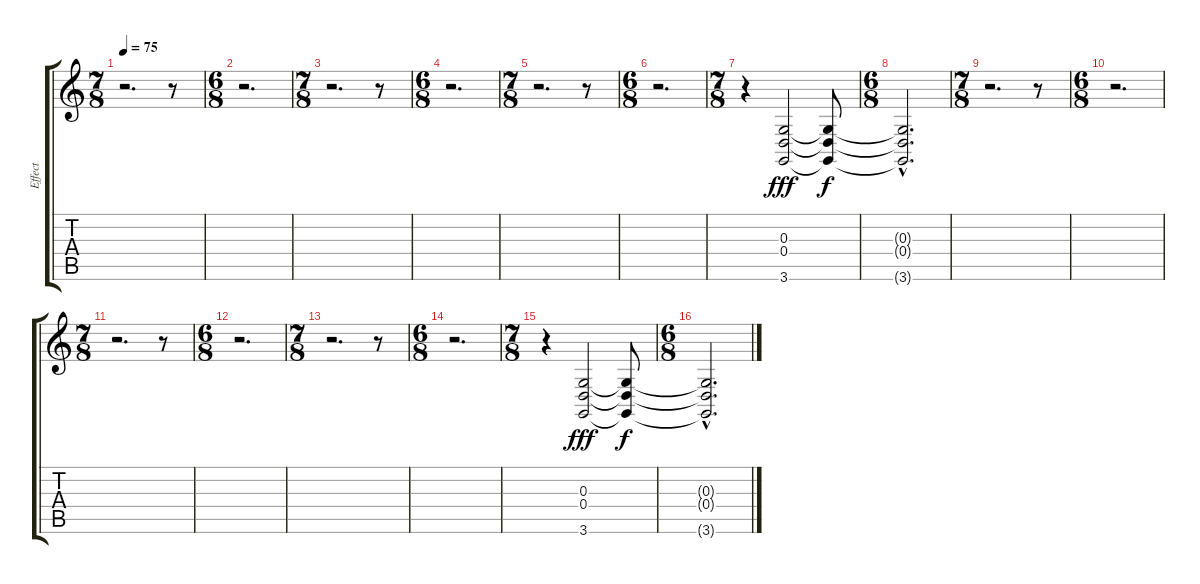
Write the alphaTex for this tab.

\track ("Effect" "Effect") {instrument blownbottle}
\staff {score tabs}
\tuning (E4 B3 G3 D3 A2 E2) {hide}
\ts (7 8)
\tempo 75
\clef g2
\ks c
r.2{d dy f} r.8 |
\ts (6 8)
r.2{d} |
\ts (7 8)
r.2{d} r.8 |
\ts (6 8)
r.2{d} |
\ts (7 8)
r.2{d} r.8 |
\ts (6 8)
r.2{d} |
\ts (7 8)
r.4 (0.3 0.4 3.6).2{dy fff volume 0} (0.3{t} 0.4{t} 3.6{t}).8{dy f} |
\ts (6 8)
(0.3{hac t} 0.4{hac t} 3.6{hac t}).2{d} |
\ts (7 8)
r.2{d} r.8 |
\ts (6 8)
r.2{d} |
\ts (7 8)
r.2{d} r.8 |
\ts (6 8)
r.2{d} |
\ts (7 8)
r.2{d} r.8 |
\ts (6 8)
r.2{d} |
\ts (7 8)
r.4 (0.3 0.4 3.6).2{dy fff volume 0} (0.3{t} 0.4{t} 3.6{t}).8{dy f} |
\ts (6 8)
(0.3{hac t} 0.4{hac t} 3.6{hac t}).2{d}
